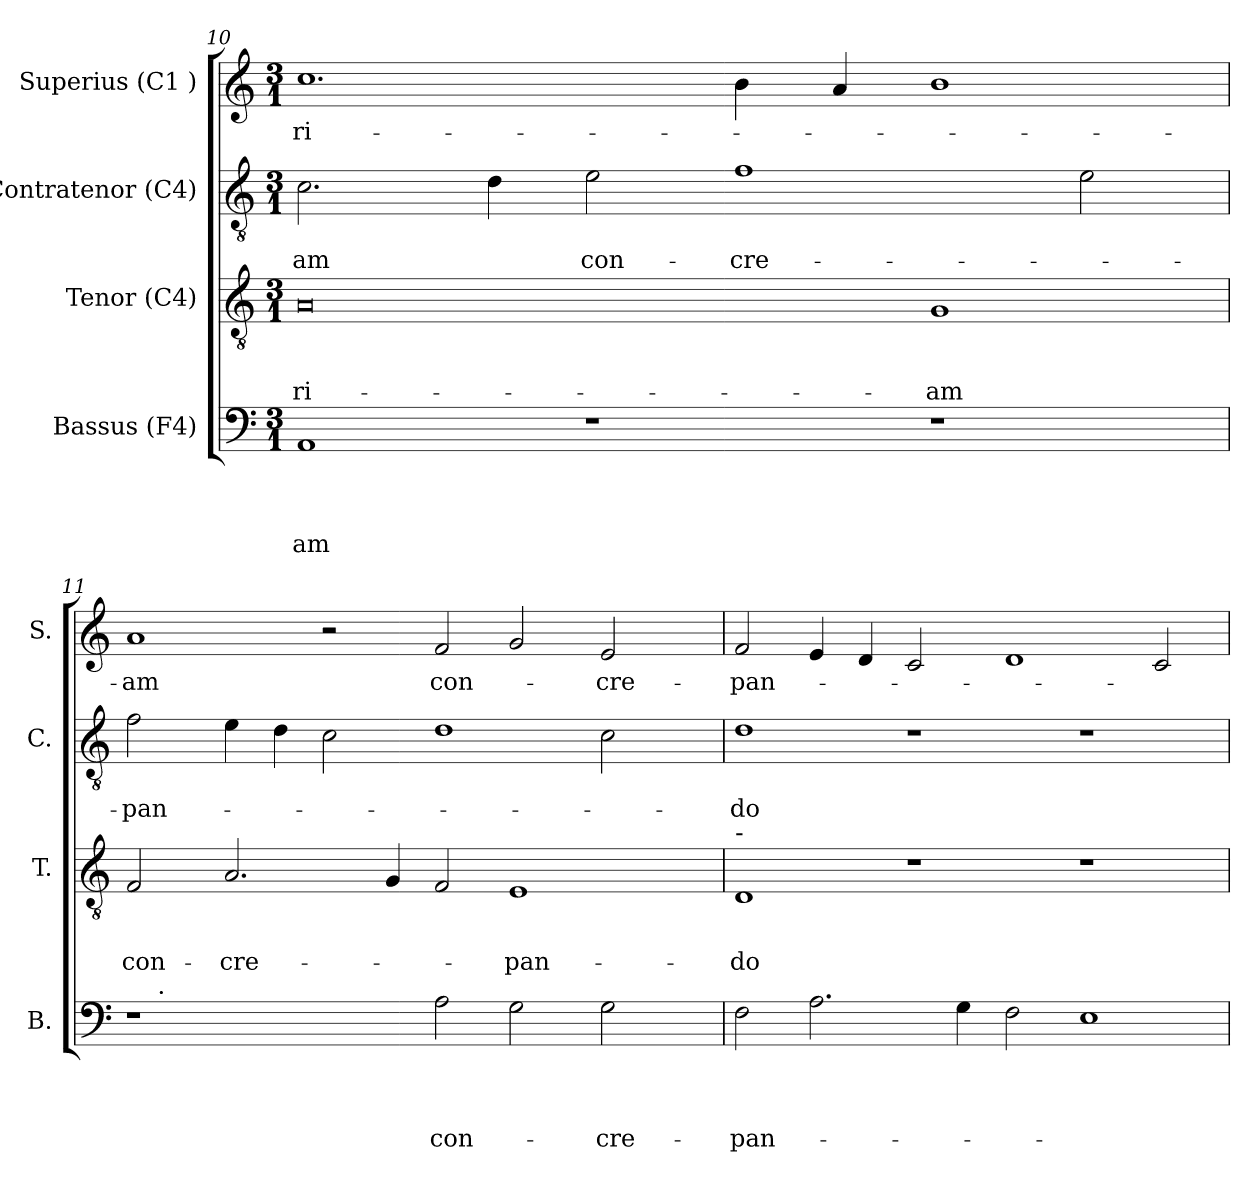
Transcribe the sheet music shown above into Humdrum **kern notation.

**kern	**text	**text	**text	**text	**kern	**text	**text	**text	**kern	**text	**text	**kern	**text
*part4	*part4	*part4	*part4	*part4	*part3	*part3	*part3	*part3	*part2	*part2	*part2	*part1	*part1
*staff4	*staff4	*staff4	*staff4	*staff4	*staff3	*staff3	*staff3	*staff3	*staff2	*staff2	*staff2	*staff1	*staff1
*I"Bassus (F4)	*	*	*	*	*I"Tenor (C4)	*	*	*	*I"Contratenor (C4)	*	*	*I"Superius (C1 )	*
*I'B.	*	*	*	*	*I'T.	*	*	*	*I'C.	*	*	*I'S.	*
*clefF4	*	*	*	*	*clefGv2	*	*	*	*clefGv2	*	*	*clefG2	*
*k[]	*	*	*	*	*k[]	*	*	*	*k[]	*	*	*k[]	*
*C:	*	*	*	*	*C:	*	*	*	*C:	*	*	*C:	*
*M3/1	*	*	*	*	*M3/1	*	*	*	*M3/1	*	*	*M3/1	*
=10	=10	=10	=10	=10	=10	=10	=10	=10	=10	=10	=10	=10	=10
!	!	!	!	!LO:LY:b	!	!	!	!LO:LY:b	!	!	!LO:LY:b	!	!LO:LY:b
1AA	.	.	.	-am	0A	.	.	-ri-	2.c\	.	-am	1.cc	-ri-
.	.	.	.	.	.	.	.	.	4d\	.	.	.	.
!	!	!	!	!	!	!	!	!	!	!	!LO:LY:b	!	!
1r	.	.	.	.	.	.	.	.	2e\	.	con-	.	.
!	!	!	!	!	!	!	!	!	!	!	!LO:LY:b	!	!
.	.	.	.	.	.	.	.	.	1f	.	-cre-	4b\	.
.	.	.	.	.	.	.	.	.	.	.	.	4a/	.
!	!	!	!	!	!	!	!	!LO:LY:b	!	!	!	!	!
1r	.	.	.	.	1G	.	.	-am	.	.	.	1b	.
.	.	.	.	.	.	.	.	.	2e\	.	.	.	.
=11	=11	=11	=11	=11	=11	=11	=11	=11	=11	=11	=11	=11	=11
!	!	!	!	!	!	!	!	!LO:LY:b	!	!	!LO:LY:b	!	!LO:LY:b
*^	*	*	*	*	*	*	*	*	*	*	*	*	*
1r	16ryy	.	.	.	.	2F/	.	.	con-	2f\	.	-pan-	1a	-am
.	64ryy	.	.	.	.	.	.	.	.	.	.	.	.	.
!	!LO:TX:a:t=.	!	!	!	!	!	!	!	!	!	!	!	!	!
.	1ryy	.	.	.	.	.	.	.	.	.	.	.	.	.
!	!	!	!	!	!	!	!	!	!LO:LY:b	!	!	!	!	!
.	.	.	.	.	.	2.A/	.	.	-cre-	4e\	.	.	.	.
.	.	.	.	.	.	.	.	.	.	4d\	.	.	.	.
2ryy	.	.	.	.	.	.	.	.	.	2c\	.	.	2r	.
.	1ryy	.	.	.	.	.	.	.	.	.	.	.	.	.
.	.	.	.	.	.	4G/	.	.	.	.	.	.	.	.
!	!	!	!	!	!LO:LY:b	!	!	!	!	!	!	!	!	!LO:LY:b
2A\	.	.	.	.	con-	2F/	.	.	.	1d	.	.	2f/	con-
!	!	!	!	!	!	!	!	!	!LO:LY:b	!	!	!	!	!
2G\	.	.	.	.	.	1E	.	.	-pan-	.	.	.	2g/	.
.	2ryy	.	.	.	.	.	.	.	.	.	.	.	.	.
!	!	!	!	!	!LO:LY:b	!	!	!	!	!	!	!	!	!LO:LY:b
2G\	.	.	.	.	-cre-	.	.	.	.	2c\	.	.	2e/	-cre-
.	4ryy	.	.	.	.	.	.	.	.	.	.	.	.	.
.	8ryy	.	.	.	.	.	.	.	.	.	.	.	.	.
.	32.ryy	.	.	.	.	.	.	.	.	.	.	.	.	.
!!LO:PB:g=z
=12	=12	=12	=12	=12	=12	=12	=12	=12	=12	=12	=12	=12	=12	=12
!	!	!	!	!	!	!LO:TX:a:t=-	!	!	!	!	!	!	!	!
!	!	!	!	!	!LO:LY:b	!	!	!	!LO:LY:b	!	!	!LO:LY:b	!	!LO:LY:b
*v	*v	*	*	*	*	*	*	*	*	*	*	*	*	*
2F\	.	.	.	-pan-	1D	.	.	-do	1d	.	-do	2f/	-pan-
2.A\	.	.	.	.	.	.	.	.	.	.	.	4e/	.
.	.	.	.	.	.	.	.	.	.	.	.	4d/	.
.	.	.	.	.	1r	.	.	.	1r	.	.	2c/	.
4G\	.	.	.	.	.	.	.	.	.	.	.	.	.
2F\	.	.	.	.	.	.	.	.	.	.	.	1d	.
1E	.	.	.	.	1r	.	.	.	1r	.	.	.	.
.	.	.	.	.	.	.	.	.	.	.	.	2c/	.
=	=	=	=	=	=	=	=	=	=	=	=	=	=
*-	*-	*-	*-	*-	*-	*-	*-	*-	*-	*-	*-	*-	*-
